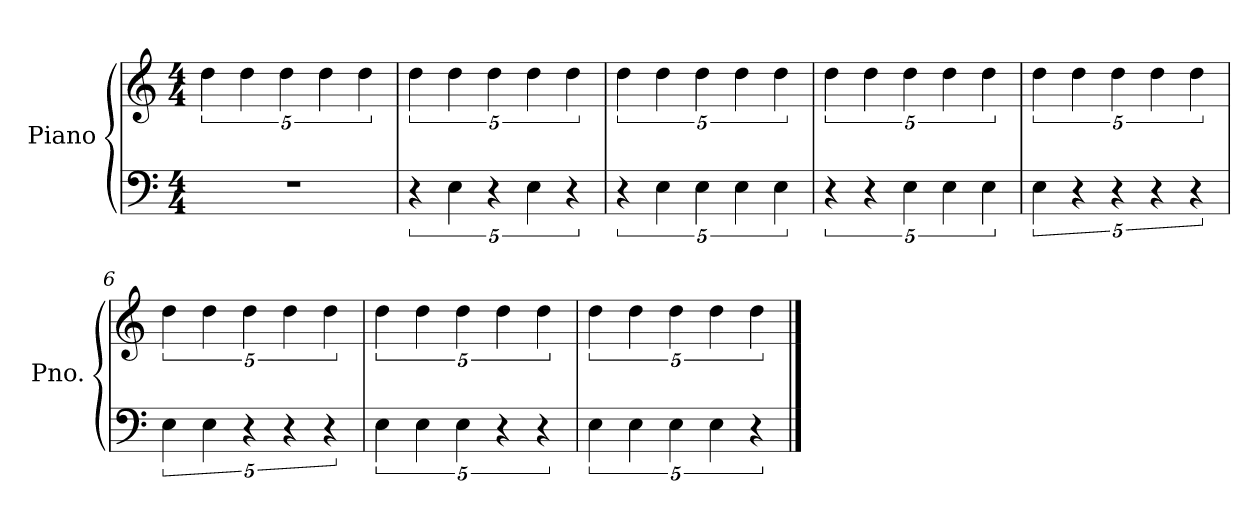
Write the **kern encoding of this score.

**kern	**kern
*part1	*part1
*staff2	*staff1
*I"Piano	*
*I'Pno.	*
*clefF4	*clefG2
*k[]	*k[]
*M4/4	*M4/4
=1	=1
1r	5dd\
.	5dd\
.	5dd\
.	5dd\
.	5dd\
=2	=2
5r	5dd\
5E\	5dd\
5r	5dd\
5E\	5dd\
5r	5dd\
=3	=3
5r	5dd\
5E\	5dd\
5E\	5dd\
5E\	5dd\
5E\	5dd\
=4	=4
5r	5dd\
5r	5dd\
5E\	5dd\
5E\	5dd\
5E\	5dd\
!!LO:LB:g=z
=5	=5
5E\	5dd\
5r	5dd\
5r	5dd\
5r	5dd\
5r	5dd\
=6	=6
5E\	5dd\
5E\	5dd\
5r	5dd\
5r	5dd\
5r	5dd\
=7	=7
5E\	5dd\
5E\	5dd\
5E\	5dd\
5r	5dd\
5r	5dd\
=8	=8
5E\	5dd\
5E\	5dd\
5E\	5dd\
5E\	5dd\
5r	5dd\
==	==
*-	*-
